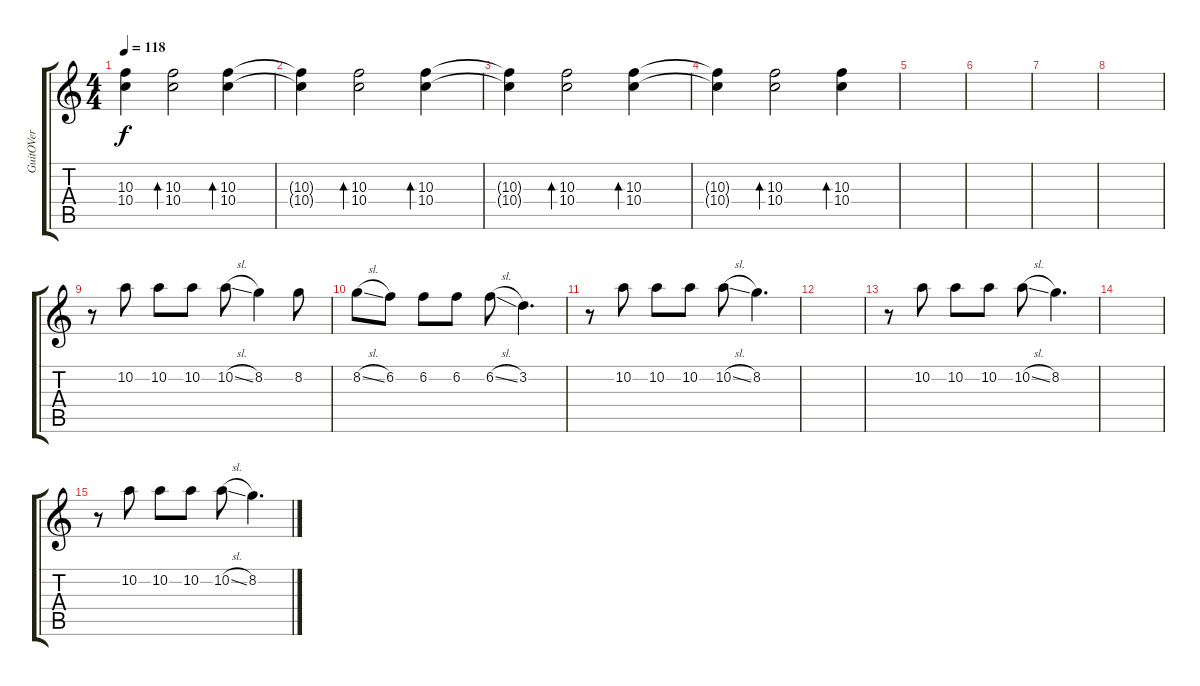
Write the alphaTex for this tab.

\track ("GuitOVer" "GuitOVer") {instrument overdrivenguitar}
\staff {score tabs}
\tuning (E4 B3 G3 D3 A2 D2) {hide}
\ts (4 4)
\tempo 118
\clef g2
\ks c
(10.3{t} 10.4{t}).4{dy f} (10.3 10.4).2{bd 60} (10.3 10.4).4{bd 60} |
(10.3{t} 10.4{t}).4 (10.3 10.4).2{bd 60} (10.3 10.4).4{bd 60} |
(10.3{t} 10.4{t}).4 (10.3 10.4).2{bd 60} (10.3 10.4).4{bd 60} |
(10.3{t} 10.4{t}).4 (10.3 10.4).2{bd 60} (10.3 10.4).4{bd 60} |
|
|
|
|
r.8{volume 10 instrument electricguitarjazz} 10.2.8 10.2.8 10.2.8 10.2{sl}.8 8.2.4 8.2.8{volume 7} |
8.2{sl}.8 6.2.8 6.2.8 6.2.8 6.2{sl}.8 3.2.4{d} |
r.8{volume 8 instrument electricguitarjazz} 10.2.8 10.2.8 10.2.8 10.2{sl}.8 8.2.4{d} |
|
r.8 10.2.8 10.2.8 10.2.8 10.2{sl}.8 8.2.4{d} |
|
r.8 10.2.8 10.2.8 10.2.8 10.2{sl}.8 8.2.4{d}
